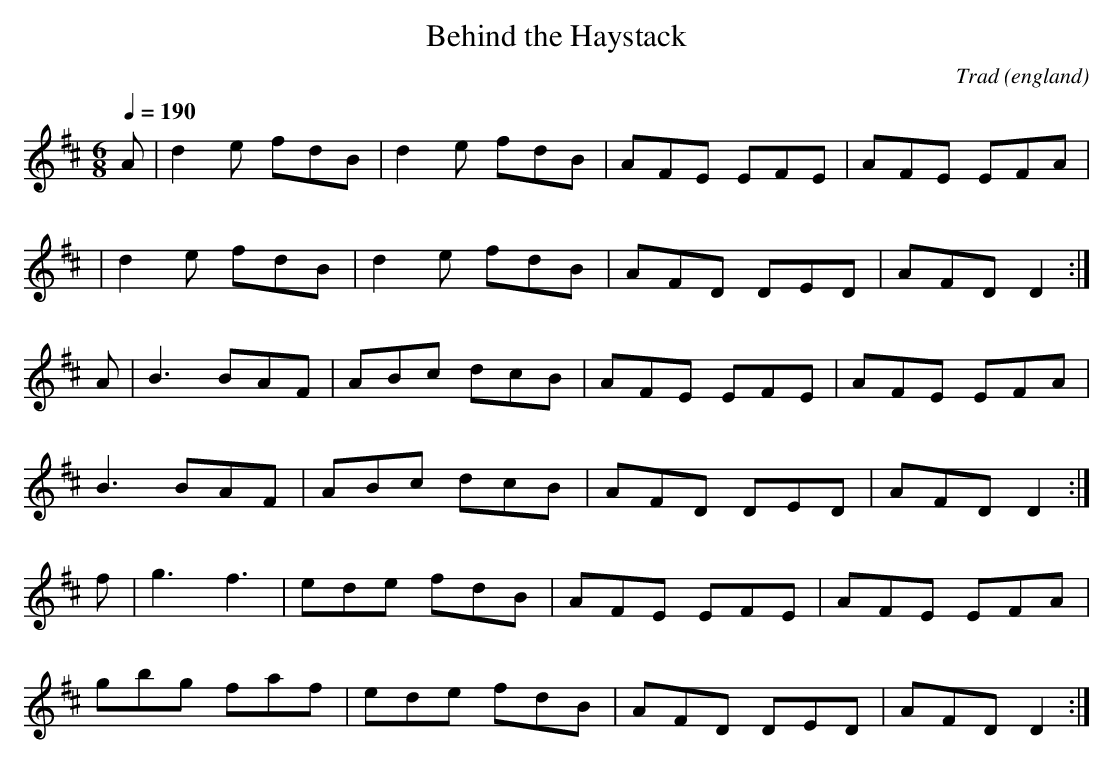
X:1
T:Behind the Haystack
O:england
M:6/8
L:1/8
Q:1/4=190
C:Trad
K:D
A|d2 e fdB|d2 e fdB|AFE EFE|AFE EFA|
|d2 e fdB|d2 e fdB|AFD DED|AFD D2:|
A|B3  BAF|ABc dcB|AFE EFE|AFE EFA|
B3  BAF|ABc dcB|AFD DED|AFD D2:|
f|g3 f3|ede fdB|AFE EFE|AFE EFA|
gbg faf|ede fdB|AFD DED|AFD D2:|
